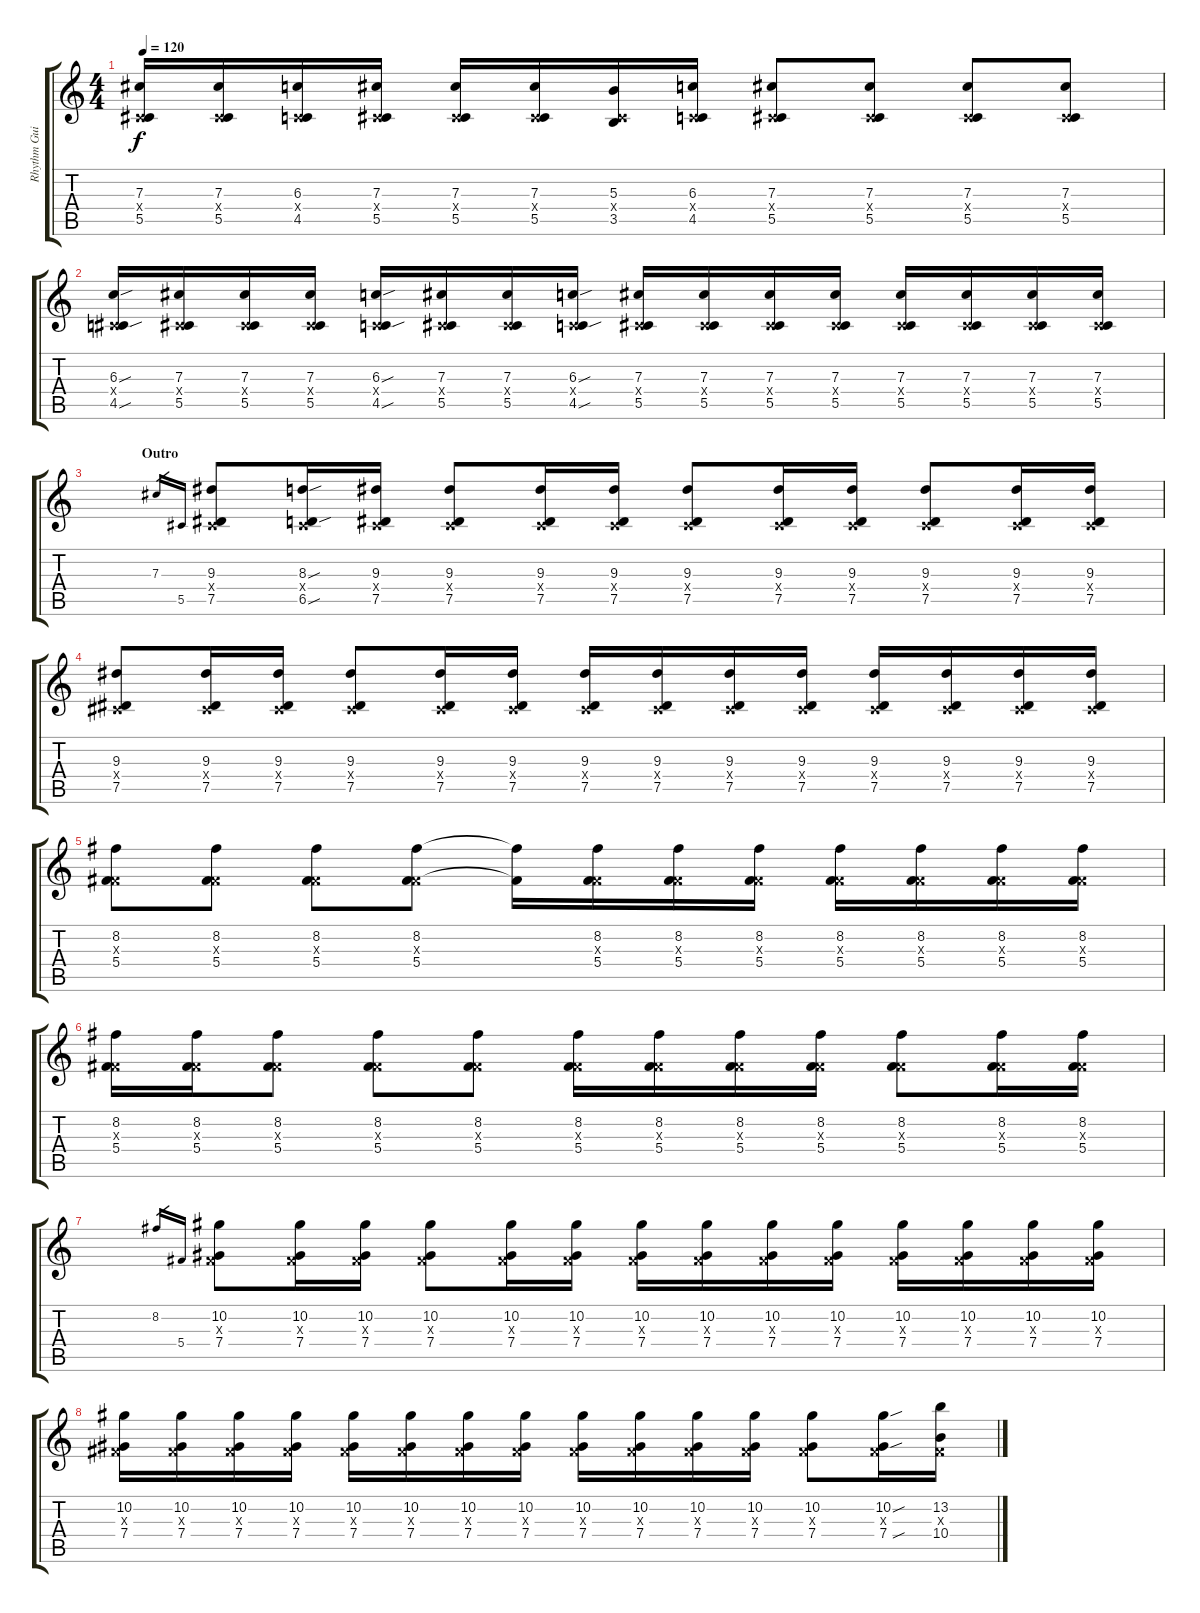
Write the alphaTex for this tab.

\track ("Rhythm Guitar" "Rhythm Gui") {instrument overdrivenguitar}
\staff {score tabs}
\tuning (Eb4 Bb3 Gb3 Db3 Ab2 Eb2) {hide}
\ts (4 4)
\tempo 120
\clef g2
\ks c
(7.3 0.4{x} 5.5).16{dy f} (7.3 0.4{x} 5.5).16 (6.3 0.4{x} 4.5).16 (7.3 0.4{x} 5.5).16 (7.3 0.4{x} 5.5).16 (7.3 0.4{x} 5.5).16 (5.3 0.4{x} 3.5).16 (6.3 0.4{x} 4.5).16 (7.3 0.4{x} 5.5).8 (7.3 0.4{x} 5.5).8 (7.3 0.4{x} 5.5).8 (7.3 0.4{x} 5.5).8 |
(6.3{sou} 0.4{x} 4.5{sou}).16 (7.3 0.4{x} 5.5).16 (7.3 0.4{x} 5.5).16 (7.3 0.4{x} 5.5).16 (6.3{sou} 0.4{x} 4.5{sou}).16 (7.3 0.4{x} 5.5).16 (7.3 0.4{x} 5.5).16 (6.3{sou} 0.4{x} 4.5{sou}).16 (7.3 0.4{x} 5.5).16 (7.3 0.4{x} 5.5).16 (7.3 0.4{x} 5.5).16 (7.3 0.4{x} 5.5).16 (7.3 0.4{x} 5.5).16 (7.3 0.4{x} 5.5).16 (7.3 0.4{x} 5.5).16 (7.3 0.4{x} 5.5).16 |
\section ("" "Outro")
7.3.16{gr} 5.5.16{gr} (9.3 0.4{x} 7.5).8 (8.3{sou} 0.4{x} 6.5{sou}).16 (9.3 0.4{x} 7.5).16 (9.3 0.4{x} 7.5).8 (9.3 0.4{x} 7.5).16 (9.3 0.4{x} 7.5).16 (9.3 0.4{x} 7.5).8 (9.3 0.4{x} 7.5).16 (9.3 0.4{x} 7.5).16 (9.3 0.4{x} 7.5).8 (9.3 0.4{x} 7.5).16 (9.3 0.4{x} 7.5).16 |
(9.3 0.4{x} 7.5).8 (9.3 0.4{x} 7.5).16 (9.3 0.4{x} 7.5).16 (9.3 0.4{x} 7.5).8 (9.3 0.4{x} 7.5).16 (9.3 0.4{x} 7.5).16 (9.3 0.4{x} 7.5).16 (9.3 0.4{x} 7.5).16 (9.3 0.4{x} 7.5).16 (9.3 0.4{x} 7.5).16 (9.3 0.4{x} 7.5).16 (9.3 0.4{x} 7.5).16 (9.3 0.4{x} 7.5).16 (9.3 0.4{x} 7.5).16 |
(8.2 0.3{x} 5.4).8 (8.2 0.3{x} 5.4).8 (8.2 0.3{x} 5.4).8 (8.2 0.3{x} 5.4).8 (8.2{t} 5.4{t}).16 (8.2 0.3{x} 5.4).16 (8.2 0.3{x} 5.4).16 (8.2 0.3{x} 5.4).16 (8.2 0.3{x} 5.4).16 (8.2 0.3{x} 5.4).16 (8.2 0.3{x} 5.4).16 (8.2 0.3{x} 5.4).16 |
(8.2 0.3{x} 5.4).16 (8.2 0.3{x} 5.4).16 (8.2 0.3{x} 5.4).8 (8.2 0.3{x} 5.4).8 (8.2 0.3{x} 5.4).8 (8.2 0.3{x} 5.4).16 (8.2 0.3{x} 5.4).16 (8.2 0.3{x} 5.4).16 (8.2 0.3{x} 5.4).16 (8.2 0.3{x} 5.4).8 (8.2 0.3{x} 5.4).16 (8.2 0.3{x} 5.4).16 |
8.2.16{gr} 5.4.16{gr} (10.2 0.3{x} 7.4).8 (10.2 0.3{x} 7.4).16 (10.2 0.3{x} 7.4).16 (10.2 0.3{x} 7.4).8 (10.2 0.3{x} 7.4).16 (10.2 0.3{x} 7.4).16 (10.2 0.3{x} 7.4).16 (10.2 0.3{x} 7.4).16 (10.2 0.3{x} 7.4).16 (10.2 0.3{x} 7.4).16 (10.2 0.3{x} 7.4).16 (10.2 0.3{x} 7.4).16 (10.2 0.3{x} 7.4).16 (10.2 0.3{x} 7.4).16 |
(10.2 0.3{x} 7.4).16 (10.2 0.3{x} 7.4).16 (10.2 0.3{x} 7.4).16 (10.2 0.3{x} 7.4).16 (10.2 0.3{x} 7.4).16 (10.2 0.3{x} 7.4).16 (10.2 0.3{x} 7.4).16 (10.2 0.3{x} 7.4).16 (10.2 0.3{x} 7.4).16 (10.2 0.3{x} 7.4).16 (10.2 0.3{x} 7.4).16 (10.2 0.3{x} 7.4).16 (10.2 0.3{x} 7.4).8 (10.2{sou} 0.3{x} 7.4{sou}).16 (13.2 0.3{x} 10.4).16
